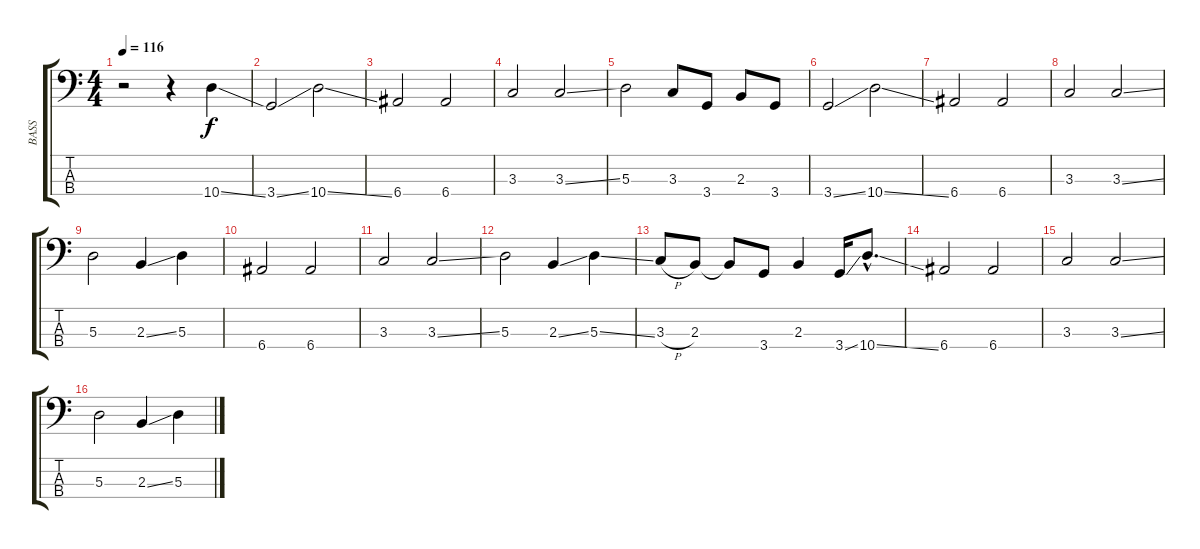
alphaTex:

\track ("BASS" "BASS") {instrument electricbassfinger}
\staff {score tabs}
\tuning (G2 D2 A1 E1) {hide}
\ts (4 4)
\tempo 116
\clef f4
\ks c
r.2{dy f} r.4 10.4{ss}.4 |
3.4{ss}.2 10.4{ss}.2 |
6.4.2 6.4.2 |
3.3.2 3.3{ss}.2 |
5.3.2 3.3.8 3.4.8 2.3.8 3.4.8 |
3.4{ss}.2 10.4{ss}.2 |
6.4.2 6.4.2 |
3.3.2 3.3{ss}.2 |
5.3.2 2.3{ss}.4 5.3.4 |
6.4.2 6.4.2 |
3.3.2 3.3{ss}.2 |
5.3.2 2.3{ss}.4 5.3{ss}.4 |
3.3{h}.8 2.3.8 2.3{t}.8 3.4.8 2.3.4 3.4{ss}.16 10.4{ss hac}.8{d} |
6.4.2 6.4.2 |
3.3.2 3.3{ss}.2 |
5.3.2 2.3{ss}.4 5.3{ss}.4
